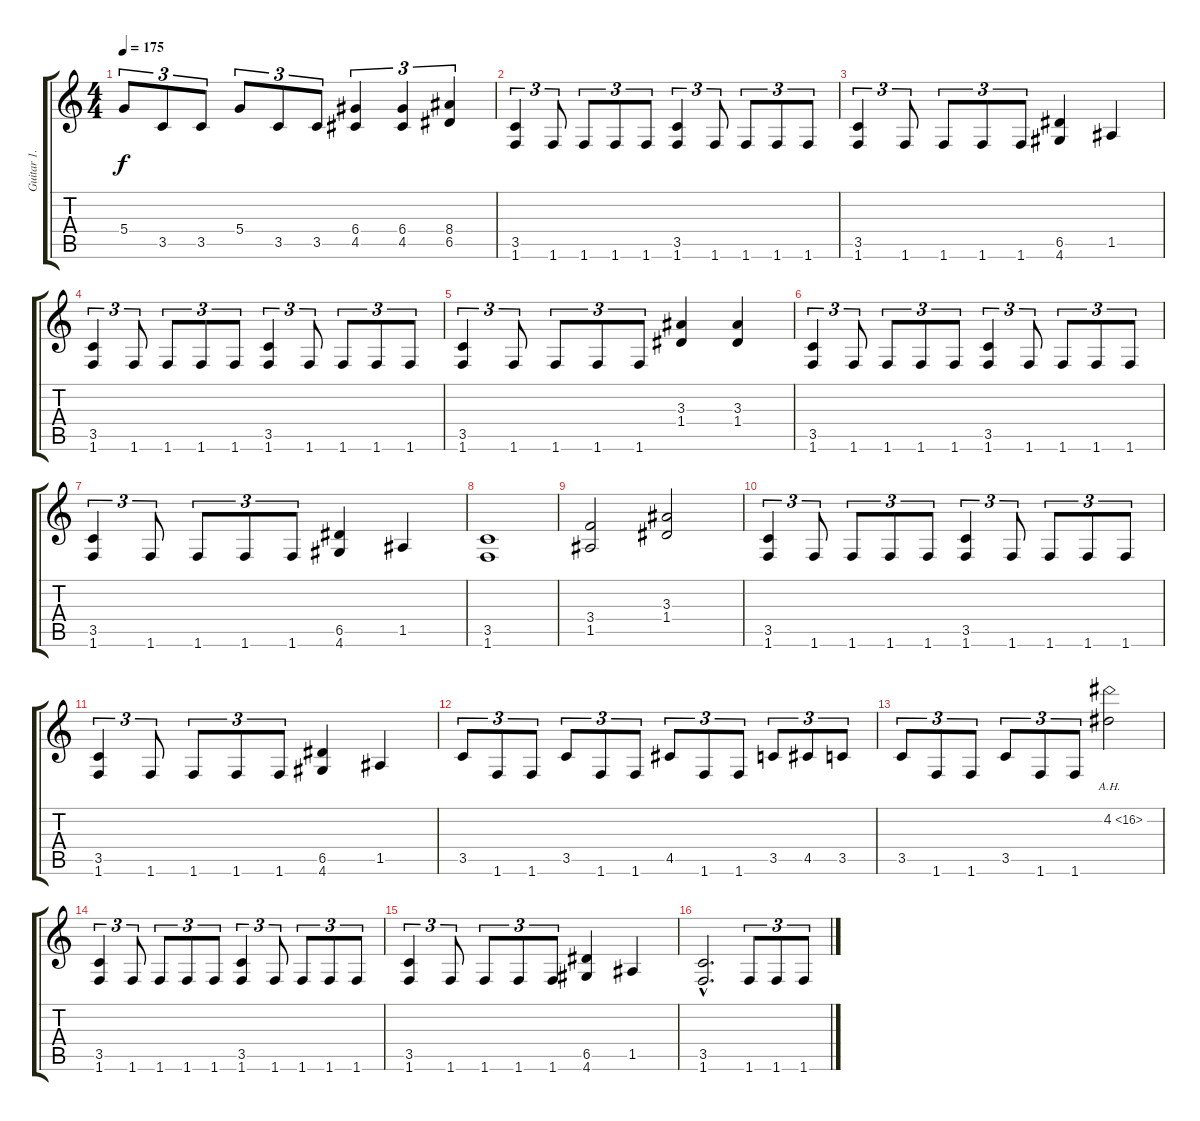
\track ("Guitar 1." "Guitar 1.") {instrument overdrivenguitar}
\staff {score tabs}
\tuning (E4 B3 G3 D3 A2 E2) {hide}
\ts (4 4)
\tempo 175
\clef g2
\ks c
5.4.8{tu (3 2) dy f} 3.5.8{tu (3 2)} 3.5.8{tu (3 2)} 5.4.8{tu (3 2)} 3.5.8{tu (3 2)} 3.5.8{tu (3 2)} (6.4 4.5).4{tu (3 2)} (6.4 4.5).4{tu (3 2)} (8.4 6.5).4{tu (3 2)} |
(3.5 1.6).4{tu (3 2)} 1.6.8{tu (3 2)} 1.6.8{tu (3 2)} 1.6.8{tu (3 2)} 1.6.8{tu (3 2)} (3.5 1.6).4{tu (3 2)} 1.6.8{tu (3 2)} 1.6.8{tu (3 2)} 1.6.8{tu (3 2)} 1.6.8{tu (3 2)} |
(3.5 1.6).4{tu (3 2)} 1.6.8{tu (3 2)} 1.6.8{tu (3 2)} 1.6.8{tu (3 2)} 1.6.8{tu (3 2)} (6.5 4.6).4 1.5.4 |
(3.5 1.6).4{tu (3 2)} 1.6.8{tu (3 2)} 1.6.8{tu (3 2)} 1.6.8{tu (3 2)} 1.6.8{tu (3 2)} (3.5 1.6).4{tu (3 2)} 1.6.8{tu (3 2)} 1.6.8{tu (3 2)} 1.6.8{tu (3 2)} 1.6.8{tu (3 2)} |
(3.5 1.6).4{tu (3 2)} 1.6.8{tu (3 2)} 1.6.8{tu (3 2)} 1.6.8{tu (3 2)} 1.6.8{tu (3 2)} (3.3 1.4).4 (3.3 1.4).4 |
(3.5 1.6).4{tu (3 2)} 1.6.8{tu (3 2)} 1.6.8{tu (3 2)} 1.6.8{tu (3 2)} 1.6.8{tu (3 2)} (3.5 1.6).4{tu (3 2)} 1.6.8{tu (3 2)} 1.6.8{tu (3 2)} 1.6.8{tu (3 2)} 1.6.8{tu (3 2)} |
(3.5 1.6).4{tu (3 2)} 1.6.8{tu (3 2)} 1.6.8{tu (3 2)} 1.6.8{tu (3 2)} 1.6.8{tu (3 2)} (6.5 4.6).4 1.5.4 |
(3.5 1.6).1 |
(3.4 1.5).2 (3.3 1.4).2 |
(3.5 1.6).4{tu (3 2)} 1.6.8{tu (3 2)} 1.6.8{tu (3 2)} 1.6.8{tu (3 2)} 1.6.8{tu (3 2)} (3.5 1.6).4{tu (3 2)} 1.6.8{tu (3 2)} 1.6.8{tu (3 2)} 1.6.8{tu (3 2)} 1.6.8{tu (3 2)} |
(3.5 1.6).4{tu (3 2)} 1.6.8{tu (3 2)} 1.6.8{tu (3 2)} 1.6.8{tu (3 2)} 1.6.8{tu (3 2)} (6.5 4.6).4 1.5.4 |
3.5.8{tu (3 2)} 1.6.8{tu (3 2)} 1.6.8{tu (3 2)} 3.5.8{tu (3 2)} 1.6.8{tu (3 2)} 1.6.8{tu (3 2)} 4.5.8{tu (3 2)} 1.6.8{tu (3 2)} 1.6.8{tu (3 2)} 3.5.8{tu (3 2)} 4.5.8{tu (3 2)} 3.5.8{tu (3 2)} |
3.5.8{tu (3 2)} 1.6.8{tu (3 2)} 1.6.8{tu (3 2)} 3.5.8{tu (3 2)} 1.6.8{tu (3 2)} 1.6.8{tu (3 2)} 4.2{ah 12}.2 |
(3.5 1.6).4{tu (3 2)} 1.6.8{tu (3 2)} 1.6.8{tu (3 2)} 1.6.8{tu (3 2)} 1.6.8{tu (3 2)} (3.5 1.6).4{tu (3 2)} 1.6.8{tu (3 2)} 1.6.8{tu (3 2)} 1.6.8{tu (3 2)} 1.6.8{tu (3 2)} |
(3.5 1.6).4{tu (3 2)} 1.6.8{tu (3 2)} 1.6.8{tu (3 2)} 1.6.8{tu (3 2)} 1.6.8{tu (3 2)} (6.5 4.6).4 1.5.4 |
(3.5{hac} 1.6{hac}).2{d} 1.6.8{tu (3 2)} 1.6.8{tu (3 2)} 1.6.8{tu (3 2)}
